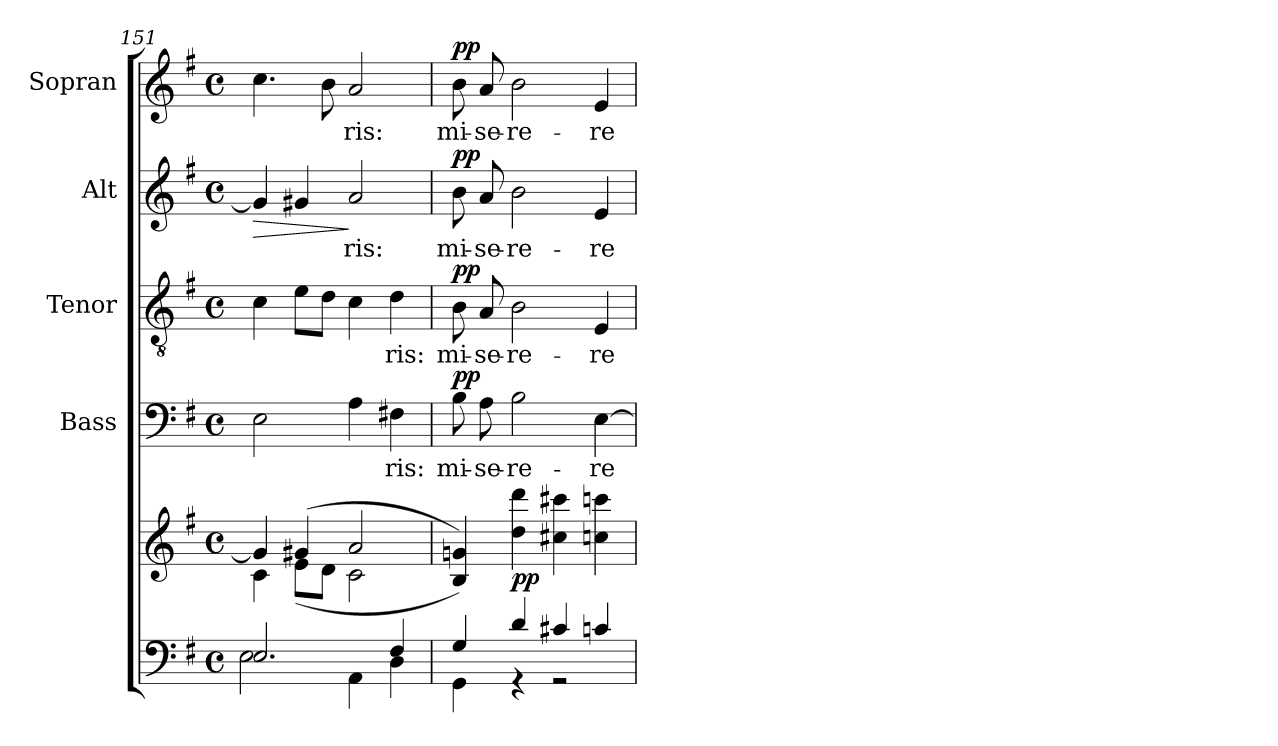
**kern	**kern	**dynam	**kern	**text	**dynam	**kern	**text	**dynam	**kern	**text	**dynam	**kern	**text	**dynam
*part5	*part5	*part5	*part4	*part4	*part4	*part3	*part3	*part3	*part2	*part2	*part2	*part1	*part1	*part1
*staff6	*staff5	*staff5/6	*staff4	*staff4	*staff4	*staff3	*staff3	*staff3	*staff2	*staff2	*staff2	*staff1	*staff1	*staff1
*	*	*	*I"Bass	*	*	*I"Tenor	*	*	*I"Alt	*	*	*I"Sopran	*	*
*	*	*	*I'B.	*	*	*I'T.	*	*	*I'A.	*	*	*I'S.	*	*
!!LO:PB:g=z
*clefF4	*clefG2	*	*clefF4	*	*	*clefGv2	*	*	*clefG2	*	*	*clefG2	*	*
*k[f#]	*k[f#]	*	*k[f#]	*	*	*k[f#]	*	*	*k[f#]	*	*	*k[f#]	*	*
*G:	*G:	*	*G:	*	*	*G:	*	*	*G:	*	*	*G:	*	*
*M4/4	*M4/4	*	*M4/4	*	*	*M4/4	*	*	*M4/4	*	*	*M4/4	*	*
*met(c)	*met(c)	*	*met(c)	*	*	*met(c)	*	*	*met(c)	*	*	*met(c)	*	*
=151	=151	=151	=151	=151	=151	=151	=151	=151	=151	=151	=151	=151	=151	=151
*^	*^	*	*	*	*	*	*	*	*	*	*	*	*	*
!	!	!	!	!	!	!	!	!	!	!	!	!	!LO:HP:b	!	!	!
2.E/	2E\	4g/]	4c\	.	2E\	.	.	4c\	.	.	4g/]	.	>	4.cc\	.	.
.	.	(4g#X/	(<8e\L	.	.	.	.	8e\L	.	.	4g#X/	.	.	.	.	.
.	.	.	8d\J	.	.	.	.	8d\J	.	.	.	.	.	8b\	.	.
!	!	!	!	!	!	!	!	!	!	!	!	!LO:LY:b	!	!	!LO:LY:b	!
.	4AA\	2a/	2c\	.	4A\	.	.	4c\	.	.	2a/	-ris:	]	2a/	-ris:	.
!	!	!	!	!	!	!LO:LY:b	!	!	!LO:LY:b	!	!	!	!	!	!	!
4F#/	4D\	.	.	.	4F#X\	-ris:	.	4d\	-ris:	.	.	.	.	.	.	.
*	*	*v	*v	*	*	*	*	*	*	*	*	*	*	*	*	*
=152	=152	=152	=152	=152	=152	=152	=152	=152	=152	=152	=152	=152	=152	=152	=152
!	!	!	!	!	!LO:LY:b	!LO:DY:a	!	!LO:LY:b	!LO:DY:a	!	!LO:LY:b	!LO:DY:a	!	!LO:LY:b	!LO:DY:a
4G/	4GG\	4B/ 4gn/))	.	8B\	mi-	pp	8B\	mi-	pp	8b\	mi-	pp	8b\	mi-	pp
!	!	!	!	!	!LO:LY:b	!	!	!LO:LY:b	!	!	!LO:LY:b	!	!	!LO:LY:b	!
.	.	.	.	8A\	-se-	.	8A/	-se-	.	8a/	-se-	.	8a/	-se-	.
!	!	!	!LO:DY:b	!	!LO:LY:b	!	!	!LO:LY:b	!	!	!LO:LY:b	!	!	!LO:LY:b	!
4d/	4rGG	4dd\ 4ddd\	pp	2B\	-re-	.	2B\	-re-	.	2b\	-re-	.	2b\	-re-	.
4c#X/	2rGG	4cc#X\ 4ccc#X\	.	.	.	.	.	.	.	.	.	.	.	.	.
!	!	!	!	!	!LO:LY:b	!	!	!LO:LY:b	!	!	!LO:LY:b	!	!	!LO:LY:b	!
4cn/	.	4ccn\ 4cccn\	.	[4E\	-re	.	4E/	-re	.	4e/	-re	.	4e/	-re	.
*v	*v	*	*	*	*	*	*	*	*	*	*	*	*	*	*
=	=	=	=	=	=	=	=	=	=	=	=	=	=	=
*-	*-	*-	*-	*-	*-	*-	*-	*-	*-	*-	*-	*-	*-	*-
